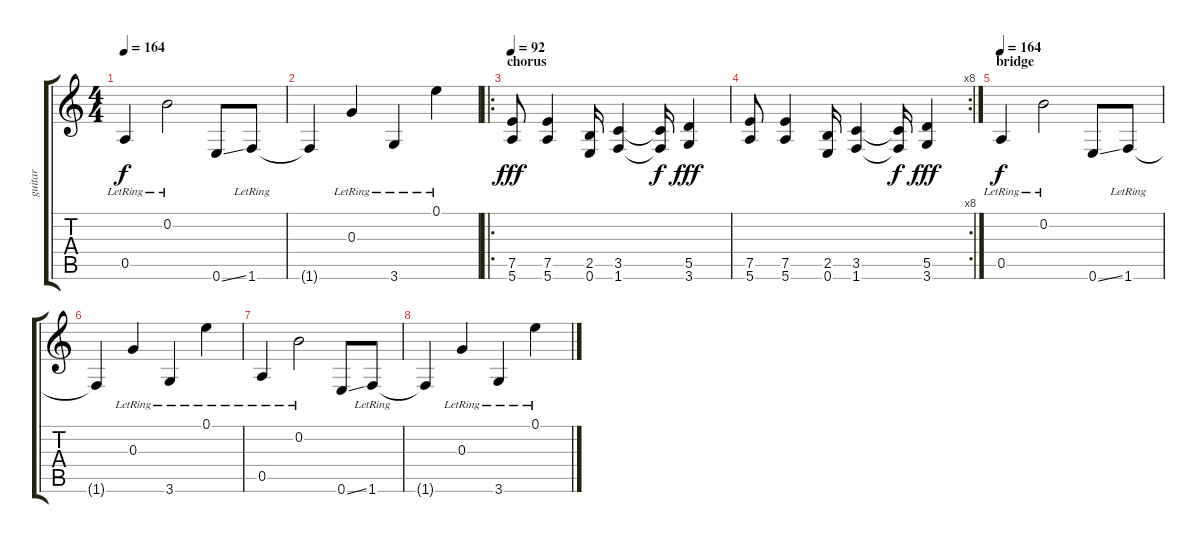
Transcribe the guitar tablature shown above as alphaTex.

\track ("guitar" "guitar") {instrument electricguitarclean}
\staff {score tabs}
\tuning (E4 B3 G3 D3 A2 E2) {hide}
\ts (4 4)
\tempo 164
\clef g2
\ks c
0.5{lr}.4{dy f} 0.2{lr}.2 0.6{ss}.8 1.6{lr}.8 |
1.6{t}.4 0.3{lr}.4 3.6{lr}.4 0.1{lr}.4 |
\ro
\section ("" "chorus")
\tempo 92
(7.5 5.6).8{dy fff instrument distortionguitar} (7.5 5.6).4 (2.5 0.6).16 (3.5 1.6).4 (3.5{t} 1.6{t}).16{dy f} (5.5 3.6).4{dy fff} |
\rc 8
(7.5 5.6).8 (7.5 5.6).4 (2.5 0.6).16 (3.5 1.6).4 (3.5{t} 1.6{t}).16{dy f} (5.5 3.6).4{dy fff} |
\section ("" "bridge")
\tempo 164
0.5{lr}.4{dy f volume 10 instrument electricguitarclean} 0.2{lr}.2{volume 16} 0.6{ss}.8 1.6{lr}.8 |
1.6{t}.4 0.3{lr}.4 3.6{lr}.4 0.1{lr}.4 |
0.5{lr}.4 0.2{lr}.2 0.6{ss}.8 1.6{lr}.8 |
1.6{t}.4 0.3{lr}.4 3.6{lr}.4 0.1{lr}.4
